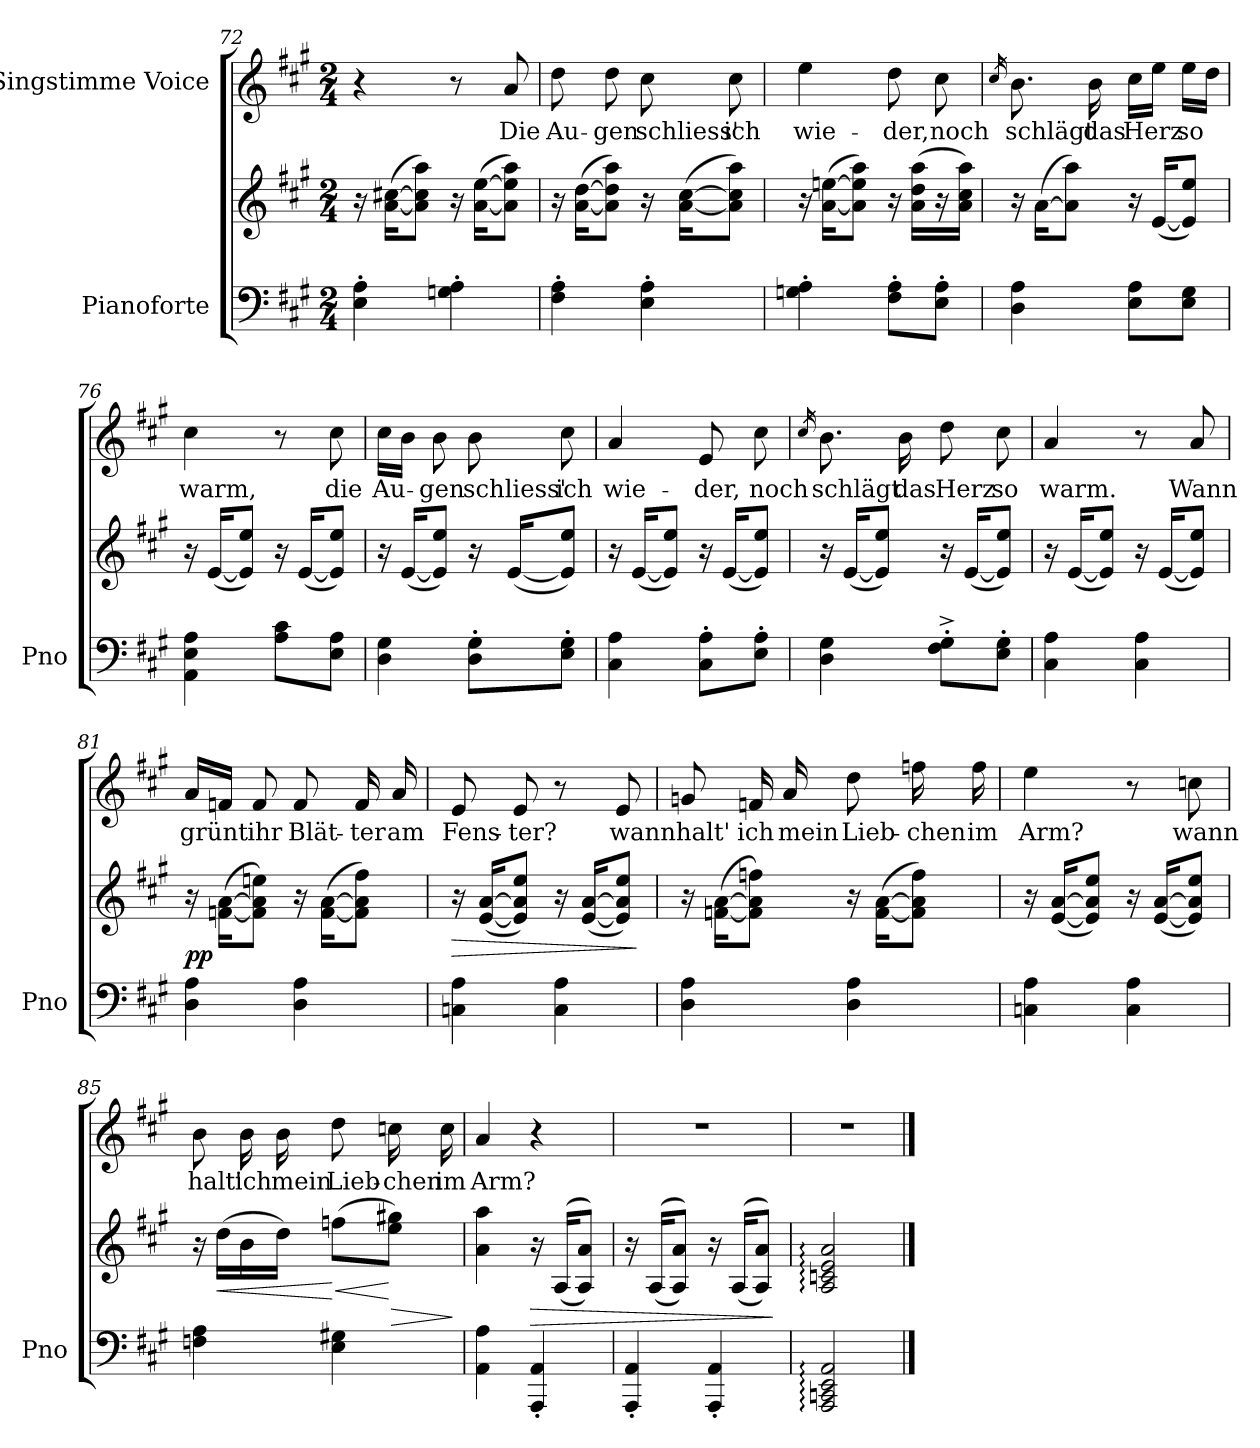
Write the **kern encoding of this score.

**kern	**kern	**dynam	**kern	**text
*part2	*part2	*part2	*part1	*part1
*staff3	*staff2	*staff2/3	*staff1	*staff1
*I"Pianoforte	*	*	*I"Singstimme Voice	*
*I'Pno	*	*	*	*
*clefF4	*clefG2	*	*clefG2	*
*k[f#c#g#]	*k[f#c#g#]	*	*k[f#c#g#]	*
*M2/4	*M2/4	*	*M2/4	*
=72	=72	=72	=72	=72
4E\' 4A\'	16r	.	4r	.
.	(>[16a\ [16cc#X\KL	.	.	.
.	8a\] 8cc#\] 8aa\J)	.	.	.
4Gn\' 4A\'	16r	.	8r	.
.	(>[16a\ [16ee\KL	.	.	.
!	!	!	!	!LO:LY:b
.	8a\] 8ee\] 8aa\J)	.	8a/	Die
=73	=73	=73	=73	=73
!	!	!	!	!LO:LY:b
4F#\' 4A\'	16r	.	8dd\	Au-
.	(>[16a\ [16dd\KL	.	.	.
!	!	!	!	!LO:LY:b
.	8a\] 8dd\] 8aa\J)	.	8dd\	-gen
!	!	!	!	!LO:LY:b
4E\' 4A\'	16r	.	8cc#\	schliess'
.	(>[16a\ [16cc#\KL	.	.	.
!	!	!	!	!LO:LY:b
.	8a\] 8cc#\] 8aa\J)	.	8cc#\	ich
=74	=74	=74	=74	=74
!	!	!	!	!LO:LY:b
4Gn\' 4A\'	16r	.	4ee\	wie-
.	(>[16a\ [16een\KL	.	.	.
.	8a\] 8ee\] 8aa\J)	.	.	.
!	!	!	!	!LO:LY:b
8F#\' 8A\'L	16r	.	8dd\	-der,
.	(16a\ 16dd\ 16aa\LL	.	.	.
!	!	!	!	!LO:LY:b
8E\' 8A\'J	16r	.	8cc#\	noch
.	16a\ 16cc#\ 16aa\JJ)	.	.	.
=75	=75	=75	=75	=75
.	.	.	16qcc#/	.
!	!	!	!	!LO:LY:b
4D\ 4A\	16r	.	8.b\	schlägt
.	(>[16a\KL	.	.	.
.	8a\] 8aa\J)	.	.	.
!	!	!	!	!LO:LY:b
.	.	.	16b\	das
!	!	!	!	!LO:LY:b
8E\ 8A\L	16r	.	16cc#\LL	-Herz
.	(>[16e/KL	.	16ee\JJ	.
!	!	!	!	!LO:LY:b
8E\ 8G#\J	8e/] 8ee/J)	.	16ee\LL	so
.	.	.	16dd\JJ	.
!!LO:PB:g=z
=76	=76	=76	=76	=76
!	!	!	!	!LO:LY:b
4AA\ 4E\ 4A\	16r	.	4cc#\	warm,
.	(>[16e/KL	.	.	.
.	8e/] 8ee/J)	.	.	.
8A\ 8c#\L	16r	.	8r	.
.	(>[16e/KL	.	.	.
!	!	!	!	!LO:LY:b
8E\ 8A\J	8e/] 8ee/J)	.	8cc#\	die
=77	=77	=77	=77	=77
!	!	!	!	!LO:LY:b
4D\ 4G#\	16r	.	16cc#\LL	Au-
.	(>[16e/KL	.	16b\JJ	.
!	!	!	!	!LO:LY:b
.	8e/] 8ee/J)	.	8b\	-gen
!	!	!	!	!LO:LY:b
8D\' 8G#\'L	16r	.	8b\	schliess'
.	(>[16e/KL	.	.	.
!	!	!	!	!LO:LY:b
8E\' 8G#\'J	8e/] 8ee/J)	.	8cc#\	ich
=78	=78	=78	=78	=78
!	!	!	!	!LO:LY:b
4C#\ 4A\	16r	.	4a/	wie-
.	(>[16e/KL	.	.	.
.	8e/] 8ee/J)	.	.	.
!	!	!	!	!LO:LY:b
8C#\' 8A\'L	16r	.	8e/	-der,
.	(>[16e/KL	.	.	.
!	!	!	!	!LO:LY:b
8E\' 8A\'J	8e/] 8ee/J)	.	8cc#\	noch
=79	=79	=79	=79	=79
.	.	.	16qcc#/	.
!	!	!	!	!LO:LY:b
4D\ 4G#\	16r	.	8.b\	schlägt
.	(>[16e/KL	.	.	.
.	8e/] 8ee/J)	.	.	.
!	!	!	!	!LO:LY:b
.	.	.	16b\	das
!	!	!	!	!LO:LY:b
8F#\'^ 8G#\'^L	16r	.	8dd\	Herz
.	(>[16e/KL	.	.	.
!	!	!	!	!LO:LY:b
8E\' 8G#\'J	8e/] 8ee/J)	.	8cc#\	so
=80	=80	=80	=80	=80
!	!	!	!	!LO:LY:b
4C#\ 4A\	16r	.	4a/	warm.
.	(>[16e/KL	.	.	.
.	8e/] 8ee/J)	.	.	.
4C#\ 4A\	16r	.	8r	.
.	(>[16e/KL	.	.	.
!	!	!	!	!LO:LY:b
.	8e/] 8ee/J)	.	8a/	Wann
!!LO:LB:g=z
=81	=81	=81	=81	=81
!	!	!LO:DY:b	!	!LO:LY:b
4D\ 4A\	16r	pp	16a/LL	grünt
.	(>[16fn\ [16a\KL	.	16fn/JJ	.
!	!	!	!	!LO:LY:b
.	8f\] 8a\] 8een\J)	.	8f/	ihr
!	!	!	!	!LO:LY:b
4D\ 4A\	16r	.	8f/	Blät-
.	(>[16f\ [16a\KL	.	.	.
!	!	!	!	!LO:LY:b
.	8f\] 8a\] 8ff#\J)	.	16f/	-ter
!	!	!	!	!LO:LY:b
.	.	.	16a/	am
=82	=82	=82	=82	=82
!	!	!LO:HP:b	!	!LO:LY:b
4Cn\ 4A\	16r	>	8e/	Fens-
.	(>[16e/ [16a/KL	.	.	.
!	!	!	!	!LO:LY:b
.	8e/] 8a/] 8ee/J)	.	8e/	-ter?
4C\ 4A\	16r	.	8r	.
.	(>[16e/ [16a/KL	.	.	.
!	!	!	!	!LO:LY:b
.	8e/] 8a/] 8ee/J)	.	8e/	wann
.	.	]	.	.
=83	=83	=83	=83	=83
!	!	!	!	!LO:LY:b
4D\ 4A\	16r	.	8gn/	halt'
.	(>[16fn\ [16a\KL	.	.	.
!	!	!	!	!LO:LY:b
.	8f\] 8a\] 8ffn\J)	.	16fn/	ich
!	!	!	!	!LO:LY:b
.	.	.	16a/	mein
!	!	!	!	!LO:LY:b
4D\ 4A\	16r	.	8dd\	Lieb-
.	(>[16f\ [16a\KL	.	.	.
!	!	!	!	!LO:LY:b
.	8f\] 8a\] 8ff\J)	.	16ffn\	-chen
!	!	!	!	!LO:LY:b
.	.	.	16ff\	im
=84	=84	=84	=84	=84
!	!	!	!	!LO:LY:b
4Cn\ 4A\	16r	.	4ee\	Arm?
.	(>[16e/ [16a/KL	.	.	.
.	8e/] 8a/] 8ee/J)	.	.	.
4C\ 4A\	16r	.	8r	.
.	(>[16e/ [16a/KL	.	.	.
!	!	!	!	!LO:LY:b
.	8e/] 8a/] 8ee/J)	.	8ccn\	wann
!!LO:LB:g=z
=85	=85	=85	=85	=85
!	!	!	!	!LO:LY:b
4Fn\ 4A\	16r	.	8b\	halt'
!	!	!LO:HP:b	!	!
.	(16dd\LL	<	.	.
!	!	!	!	!LO:LY:b
.	16b\	.	16b\	ich
!	!	!	!	!LO:LY:b
.	16dd\JJ)	.	16b\	mein
!	!	!LO:HP:n=1:b	!	!
!	!	!LO:HP:n=1:b	!	!LO:LY:b
4E\ 4G#X\	(8ffn\L	] [ < >	8dd\	Lieb-
!	!	!LO:HP:n=1:b	!	!LO:LY:b
.	8ee\ 8gg#X\J)	[ >	16ccn\	-chen
!	!	!	!	!LO:LY:b
.	.	.	16cc\	im
.	.	]	.	.
=86	=86	=86	=86	=86
!	!	!	!	!LO:LY:b
4AA\ 4A\	4a\ 4aa\	.	4a/	Arm?
!	!	!LO:HP:b	!	!
4AAA/' 4AA/'	16r	>	4r	.
.	(>(16A/KL	.	.	.
.	8A/ 8a/J))	.	.	.
=87	=87	=87	=87	=87
4AAA/' 4AA/'	16r	.	2r	.
.	(>(16A/KL	.	.	.
.	8A/ 8a/J))	.	.	.
4AAA/' 4AA/'	16r	.	.	.
.	(>(16A/KL	.	.	.
.	8A/ 8a/J))	.	.	.
.	.	]	.	.
=88	=88	=88	=88	=88
2AAA/: 2CCn/: 2EE/: 2AA/:	2A/: 2cn/: 2e/: 2a/:	.	2r	.
==	==	==	==	==
*-	*-	*-	*-	*-
